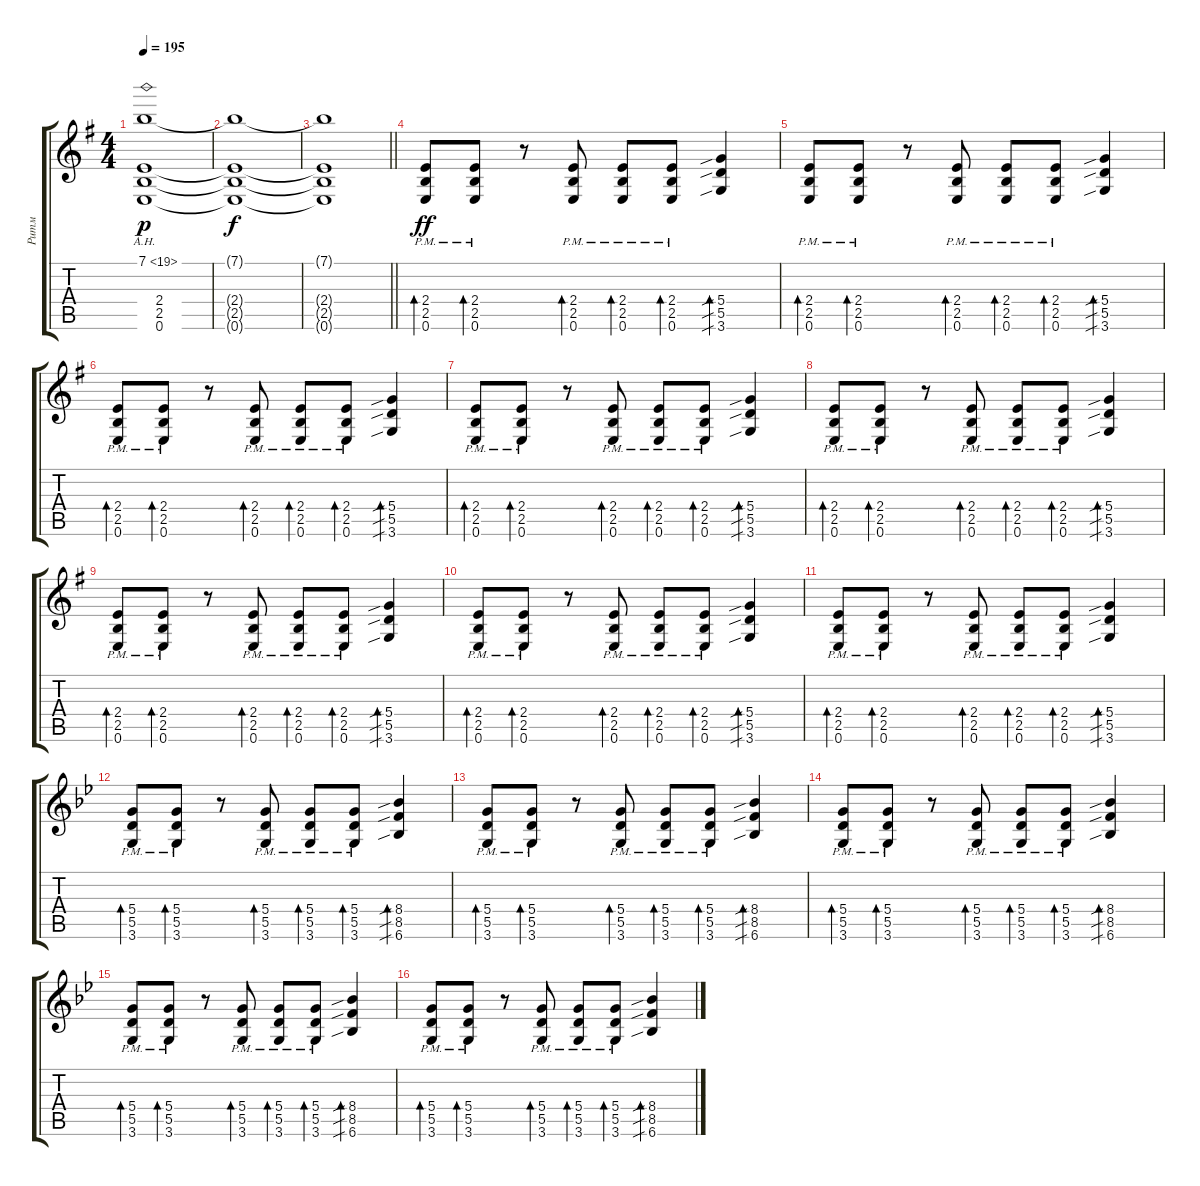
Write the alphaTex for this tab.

\track ("Ритм" "Ритм") {instrument distortionguitar}
\staff {score tabs}
\tuning (E4 B3 G3 D3 A2 E2) {hide}
\ts (4 4)
\tempo 195
\clef g2
\ks eminor
(7.1{ah 12} 2.4{t} 2.5{t} 0.6{t}).1{dy p} |
(7.1{t} 2.4{t} 2.5{t} 0.6{t}).1{dy f} |
\barLineRight lightlight
(7.1{t} 2.4{t} 2.5{t} 0.6{t}).1 |
\section ("" "")
(2.4{pm} 2.5{pm} 0.6{pm}).8{bd 30 dy ff} (2.4{pm} 2.5{pm} 0.6{pm}).8{bd 30} r.8 (2.4{pm} 2.5{pm} 0.6{pm}).8{bd 30} (2.4{pm} 2.5{pm} 0.6{pm}).8{bd 30} (2.4{pm} 2.5{pm} 0.6{pm}).8{bd 30} (5.4{sib} 5.5{sib} 3.6{sib}).4{bd 30} |
(2.4{pm} 2.5{pm} 0.6{pm}).8{bd 30} (2.4{pm} 2.5{pm} 0.6{pm}).8{bd 30} r.8 (2.4{pm} 2.5{pm} 0.6{pm}).8{bd 30} (2.4{pm} 2.5{pm} 0.6{pm}).8{bd 30} (2.4{pm} 2.5{pm} 0.6{pm}).8{bd 30} (5.4{sib} 5.5{sib} 3.6{sib}).4{bd 30} |
(2.4{pm} 2.5{pm} 0.6{pm}).8{bd 30} (2.4{pm} 2.5{pm} 0.6{pm}).8{bd 30} r.8 (2.4{pm} 2.5{pm} 0.6{pm}).8{bd 30} (2.4{pm} 2.5{pm} 0.6{pm}).8{bd 30} (2.4{pm} 2.5{pm} 0.6{pm}).8{bd 30} (5.4{sib} 5.5{sib} 3.6{sib}).4{bd 30} |
(2.4{pm} 2.5{pm} 0.6{pm}).8{bd 30} (2.4{pm} 2.5{pm} 0.6{pm}).8{bd 30} r.8 (2.4{pm} 2.5{pm} 0.6{pm}).8{bd 30} (2.4{pm} 2.5{pm} 0.6{pm}).8{bd 30} (2.4{pm} 2.5{pm} 0.6{pm}).8{bd 30} (5.4{sib} 5.5{sib} 3.6{sib}).4{bd 30} |
(2.4{pm} 2.5{pm} 0.6{pm}).8{bd 30} (2.4{pm} 2.5{pm} 0.6{pm}).8{bd 30} r.8 (2.4{pm} 2.5{pm} 0.6{pm}).8{bd 30} (2.4{pm} 2.5{pm} 0.6{pm}).8{bd 30} (2.4{pm} 2.5{pm} 0.6{pm}).8{bd 30} (5.4{sib} 5.5{sib} 3.6{sib}).4{bd 30} |
(2.4{pm} 2.5{pm} 0.6{pm}).8{bd 30} (2.4{pm} 2.5{pm} 0.6{pm}).8{bd 30} r.8 (2.4{pm} 2.5{pm} 0.6{pm}).8{bd 30} (2.4{pm} 2.5{pm} 0.6{pm}).8{bd 30} (2.4{pm} 2.5{pm} 0.6{pm}).8{bd 30} (5.4{sib} 5.5{sib} 3.6{sib}).4{bd 30} |
(2.4{pm} 2.5{pm} 0.6{pm}).8{bd 30} (2.4{pm} 2.5{pm} 0.6{pm}).8{bd 30} r.8 (2.4{pm} 2.5{pm} 0.6{pm}).8{bd 30} (2.4{pm} 2.5{pm} 0.6{pm}).8{bd 30} (2.4{pm} 2.5{pm} 0.6{pm}).8{bd 30} (5.4{sib} 5.5{sib} 3.6{sib}).4{bd 30} |
(2.4{pm} 2.5{pm} 0.6{pm}).8{bd 30} (2.4{pm} 2.5{pm} 0.6{pm}).8{bd 30} r.8 (2.4{pm} 2.5{pm} 0.6{pm}).8{bd 30} (2.4{pm} 2.5{pm} 0.6{pm}).8{bd 30} (2.4{pm} 2.5{pm} 0.6{pm}).8{bd 30} (5.4{sib} 5.5{sib} 3.6{sib}).4{bd 30} |
\ks gminor
(5.4 5.5 3.6{pm}).8{bd 30} (5.4 5.5 3.6{pm}).8{bd 30} r.8 (5.4 5.5 3.6{pm}).8{bd 30} (5.4 5.5 3.6{pm}).8{bd 30} (5.4 5.5 3.6{pm}).8{bd 30} (8.4{sib} 8.5{sib} 6.6{sib}).4{bd 30} |
(5.4 5.5 3.6{pm}).8{bd 30} (5.4 5.5 3.6{pm}).8{bd 30} r.8 (5.4 5.5 3.6{pm}).8{bd 30} (5.4 5.5 3.6{pm}).8{bd 30} (5.4 5.5 3.6{pm}).8{bd 30} (8.4{sib} 8.5{sib} 6.6{sib}).4{bd 30} |
(5.4 5.5 3.6{pm}).8{bd 30} (5.4 5.5 3.6{pm}).8{bd 30} r.8 (5.4 5.5 3.6{pm}).8{bd 30} (5.4 5.5 3.6{pm}).8{bd 30} (5.4 5.5 3.6{pm}).8{bd 30} (8.4{sib} 8.5{sib} 6.6{sib}).4{bd 30} |
(5.4 5.5 3.6{pm}).8{bd 30} (5.4 5.5 3.6{pm}).8{bd 30} r.8 (5.4 5.5 3.6{pm}).8{bd 30} (5.4 5.5 3.6{pm}).8{bd 30} (5.4 5.5 3.6{pm}).8{bd 30} (8.4{sib} 8.5{sib} 6.6{sib}).4{bd 30} |
(5.4 5.5 3.6{pm}).8{bd 30} (5.4 5.5 3.6{pm}).8{bd 30} r.8 (5.4 5.5 3.6{pm}).8{bd 30} (5.4 5.5 3.6{pm}).8{bd 30} (5.4 5.5 3.6{pm}).8{bd 30} (8.4{sib} 8.5{sib} 6.6{sib}).4{bd 30}
